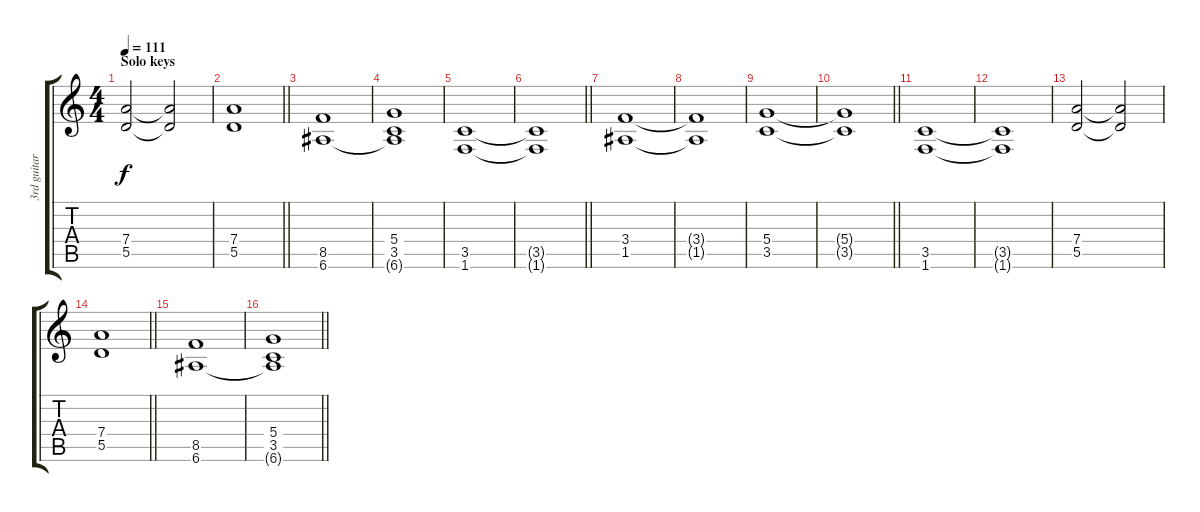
\track ("3rd guitar" "3rd guitar") {instrument overdrivenguitar}
\staff {score tabs}
\tuning (E4 B3 G3 D3 A2 E2) {hide}
\ts (4 4)
\section ("" "Solo keys")
\tempo 111
\clef g2
\ks c
(7.4 5.5).2{dy f} (7.4{t} 5.5{t}).2 |
\barLineRight lightlight
(7.4 5.5).1 |
(8.5 6.6).1 |
(5.4 3.5 6.6{t}).1 |
(3.5 1.6).1 |
\barLineRight lightlight
(3.5{t} 1.6{t}).1 |
(3.4 1.5).1 |
(3.4{t} 1.5{t}).1 |
(5.4 3.5).1 |
\barLineRight lightlight
(5.4{t} 3.5{t}).1 |
(3.5 1.6).1 |
(3.5{t} 1.6{t}).1 |
(7.4 5.5).2 (7.4{t} 5.5{t}).2 |
\barLineRight lightlight
(7.4 5.5).1 |
(8.5 6.6).1 |
\barLineRight lightlight
(5.4 3.5 6.6{t}).1
